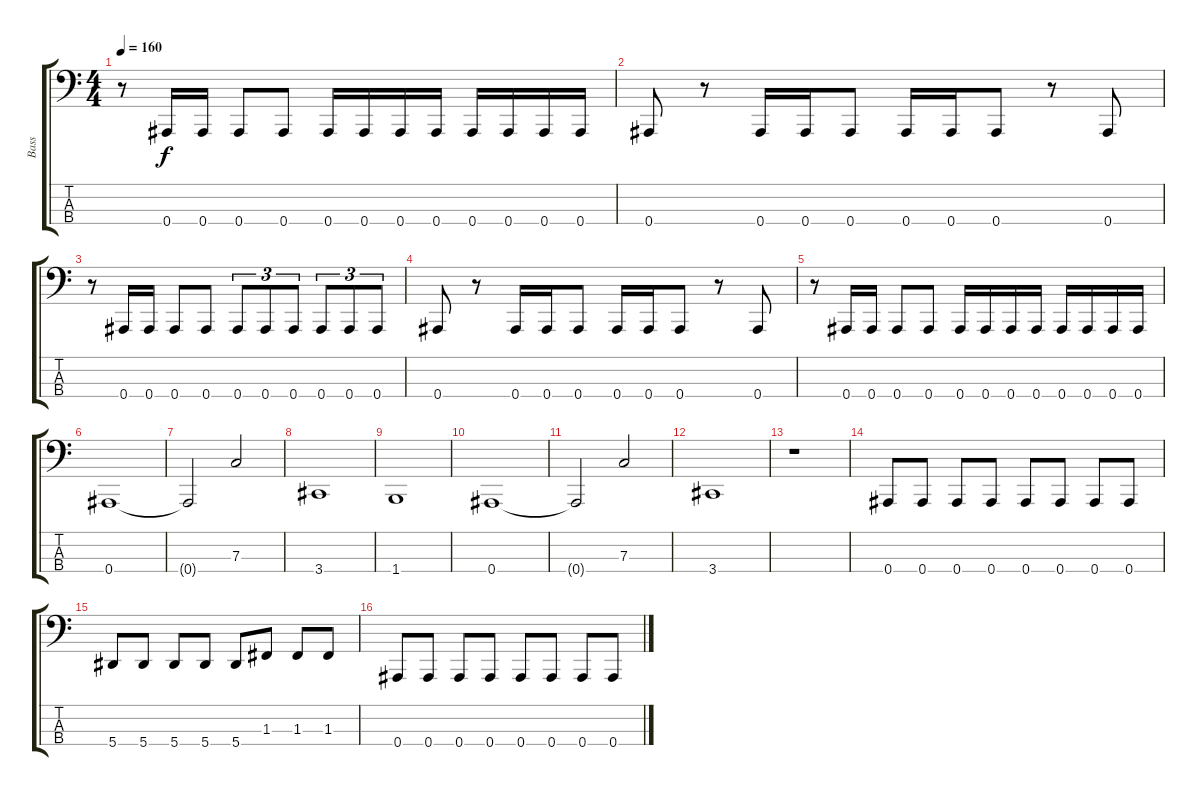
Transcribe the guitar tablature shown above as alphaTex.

\track ("Bass" "Bass") {instrument electricbassfinger}
\staff {score tabs}
\tuning (Eb2 Bb1 F1 Bb0) {hide}
\ts (4 4)
\tempo 160
\clef f4
\ks c
r.8{dy f} 0.4.16 0.4.16 0.4.8 0.4.8 0.4.16 0.4.16 0.4.16 0.4.16 0.4.16 0.4.16 0.4.16 0.4.16 |
0.4.8 r.8 0.4.16 0.4.16 0.4.8 0.4.16 0.4.16 0.4.8 r.8 0.4.8 |
r.8 0.4.16 0.4.16 0.4.8 0.4.8 0.4.8{tu (3 2)} 0.4.8{tu (3 2)} 0.4.8{tu (3 2)} 0.4.8{tu (3 2)} 0.4.8{tu (3 2)} 0.4.8{tu (3 2)} |
0.4.8 r.8 0.4.16 0.4.16 0.4.8 0.4.16 0.4.16 0.4.8 r.8 0.4.8 |
r.8 0.4.16 0.4.16 0.4.8 0.4.8 0.4.16 0.4.16 0.4.16 0.4.16 0.4.16 0.4.16 0.4.16 0.4.16 |
0.4.1 |
0.4{t}.2 7.3.2 |
3.4.1 |
1.4.1 |
0.4.1 |
0.4{t}.2 7.3.2 |
3.4.1 |
r.1 |
0.4.8 0.4.8 0.4.8 0.4.8 0.4.8 0.4.8 0.4.8 0.4.8 |
5.4.8 5.4.8 5.4.8 5.4.8 5.4.8 1.3.8 1.3.8 1.3.8 |
0.4.8 0.4.8 0.4.8 0.4.8 0.4.8 0.4.8 0.4.8 0.4.8
